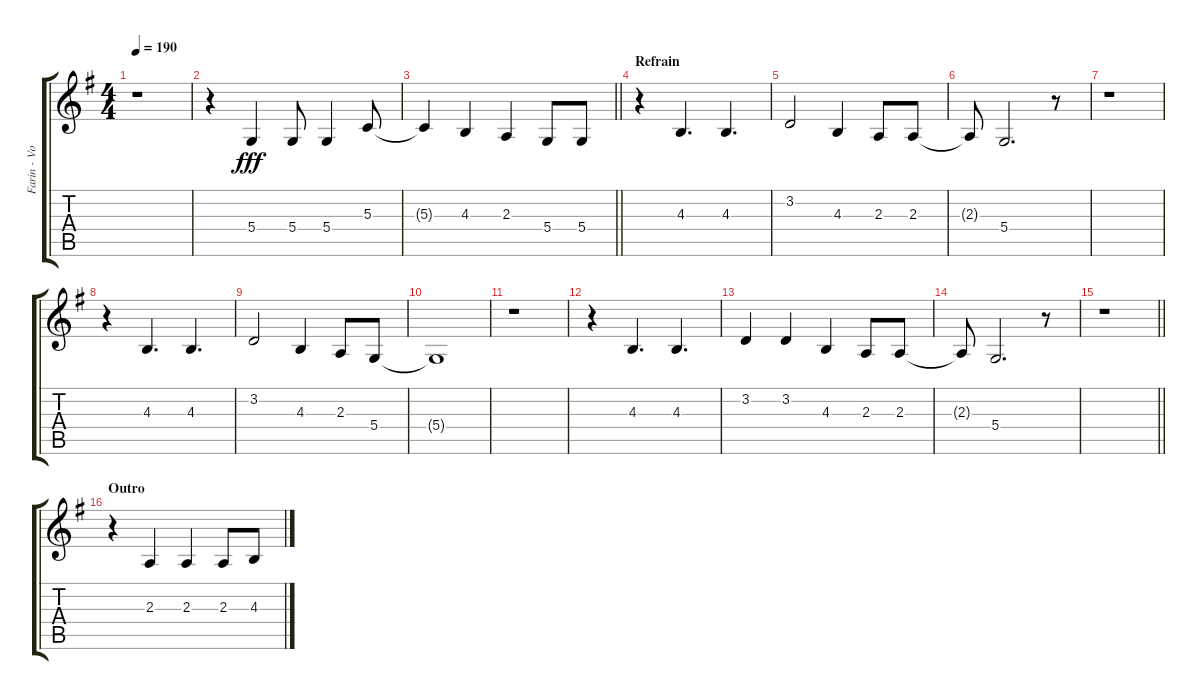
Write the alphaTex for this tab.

\track ("Farin - Voice" "Farin - Vo") {instrument oboe}
\staff {score tabs}
\tuning (E4 B3 G3 D3 A2 E2) {hide}
\ts (4 4)
\tempo 190
\clef g2
\ks g
r.1{dy fff} |
r.4 5.4.4 5.4.8 5.4.4 5.3.8 |
\barLineRight lightlight
5.3{t}.4 4.3.4 2.3.4 5.4.8 5.4.8 |
\section ("" "Refrain")
r.4 4.3.4{d} 4.3.4{d} |
3.2.2 4.3.4 2.3.8 2.3.8 |
2.3{t}.8 5.4.2{d} r.8 |
r.1 |
r.4 4.3.4{d} 4.3.4{d} |
3.2.2 4.3.4 2.3.8 5.4.8 |
5.4{t}.1 |
r.1 |
r.4 4.3.4{d} 4.3.4{d} |
3.2.4 3.2.4 4.3.4 2.3.8 2.3.8 |
2.3{t}.8 5.4.2{d} r.8 |
\barLineRight lightlight
r.1 |
\section ("" "Outro")
r.4 2.3.4 2.3.4 2.3.8 4.3.8
